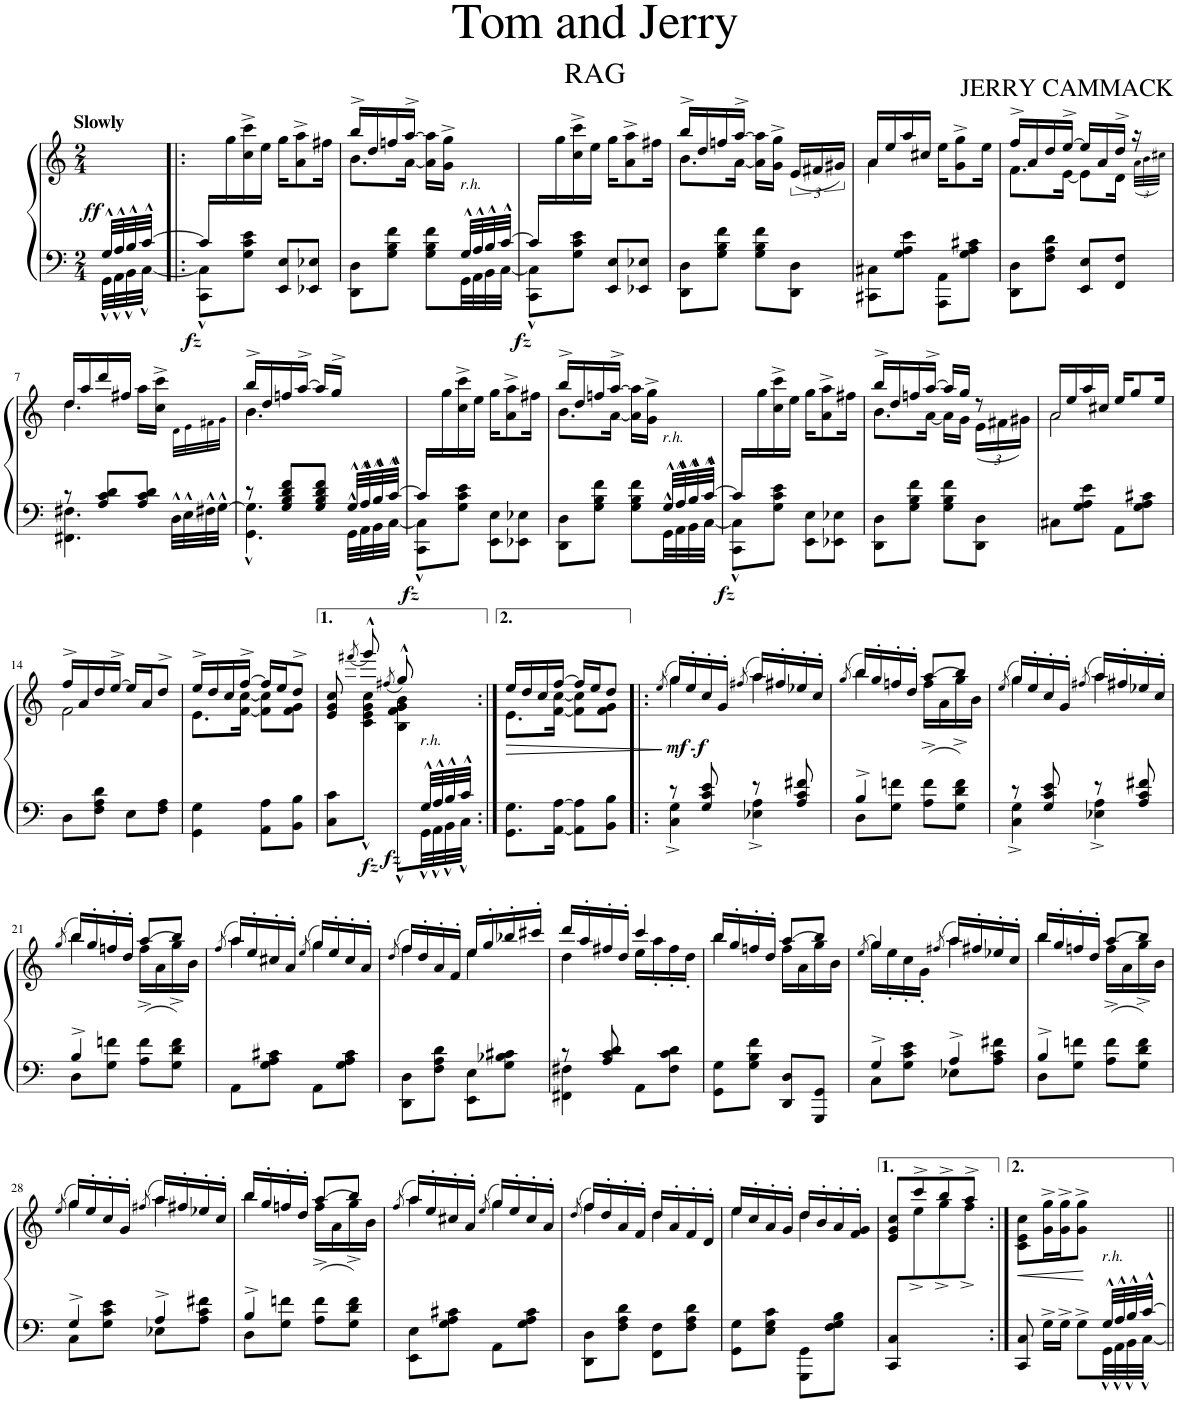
**kern	**kern	**dynam
*part1	*part1	*part1
*staff2	*staff1	*staff1/2
*I"Piano	*	*
*I'Pno.	*	*
*clefF4	*clefG2	*
*k[]	*k[]	*
*M2/4	*M2/4	*
=	=	=
*^	*	*
!	!	!LO:TX:a:B:t=Slowly	!
!	!	!	!LO:DY:b
32G^^/LLL	32GG^^\LLL	8ryy	ff
32A^^/	32AA^^\	.	.
32B^^/	32BB^^\	.	.
[>32c^^/JJJ	[<32C^^\JJJ	.	.
=1!|:	=1!|:	=1!|:	=1!|:
!	!	!	!LO:DY:b=2
16c/LL]	8CC\^^ 8C\]^^L	16ryy	fz
4..ryy	.	16gg\	.
.	8G\ 8c\ 8e\J	16cc\^ 16ccc\^	.
.	.	16ee\JJ	.
.	8EE/ 8E/L	16gg\KL	.
.	.	8a\^ 8aa\^	.
.	8EE-X/ 8E-X/J	.	.
.	.	16ff#X\Jk	.
=2	=2	=2	=2
*	*	*^	*
4.ryy	8DD\ 8D\L	16bb^/LL	8.b\L	.
.	.	16dd/	.	.
.	8G\ 8B\ 8f\J	16ffn/	.	.
.	.	[16aa^/JJ	[16a\Jk	.
.	8G\ 8B\ 8f\L	16a\] 16aa\]LL	8ryy	.
.	.	16g\^ 16gg\^JJ	.	.
!LO:TX:a:i:t=r.h.	!	!	!	!
32G^^/LLL	32GG^^\LL	8ryy	8ryy	.
32A^^/	32AA^^\	.	.	.
32B^^/	32BB^^\	.	.	.
[>32c^^/JJJ	[<32C^^\JJJ	.	.	.
*	*	*v	*v	*
=3	=3	=3	=3
!	!	!	!LO:DY:b=2
16c/LL]	8CC\^^ 8C\]^^L	16ryy	fz
4..ryy	.	16gg\	.
.	8G\ 8c\ 8e\J	16cc\^ 16ccc\^	.
.	.	16ee\JJ	.
.	8EE/ 8E/L	16gg\KL	.
.	.	8a\^ 8aa\^	.
.	8EE-X/ 8E-X/J	.	.
.	.	16ff#X\Jk	.
*v	*v	*	*
=4	=4	=4
*	*^	*
8DD\ 8D\L	16bb^/LL	8.b\L	.
.	16dd/	.	.
8G\ 8B\ 8f\J	16ffn/	.	.
.	[16aa^/JJ	[16a\Jk	.
8G\ 8B\ 8f\L	16a\] 16aa\]LL	4ryy	.
.	16g\^ 16gg\^JJ	.	.
8DD\ 8D\J	(<24e/LL	.	.
.	24f#X/	.	.
.	24g#X/JJ)	.	.
=5	=5	=5	=5
8CC#X\ 8C#X\L	16a/LL	4a\	.
.	16ee/	.	.
8G\ 8A\ 8e\J	16aa/	.	.
.	16cc#X/JJ	.	.
8AAA\ 8AA\L	16ee\KL	4ryy	.
.	8g\^> 8gg\^>	.	.
8G\ 8A\ 8c#X\J	.	.	.
.	16ee\Jk	.	.
=6	=6	=6	=6
8DD\ 8D\L	16ff^/LL	8.f\L	.
.	16a/	.	.
8F\ 8A\ 8d\J	16dd/	.	.
.	[16ee^/JJ	[16e\Jk	.
8EE/ 8E/L	16ee/LL]	8e\L]	.
.	16a/	.	.
8FF/ 8F/J	16dd^/JJ	16d\Jk	.
*	*	*Xbrackettup	*
.	16r	(48a!\LLL	.
.	.	48b!\	.
.	.	48cc#X!\JJJ)	.
!!LO:LB:g=z	!!
=7	=7	=7	=7
*^	*	*	*
8r	4.FF#X\ 4.F#X\	16dd/LL	4.dd\	.
.	.	16aa/	.	.
8A/ 8c/ 8d/L	.	16ddd/	.	.
.	.	16ff#X/JJ	.	.
8A/ 8c/ 8d/J	.	16aa\LL	.	.
.	.	16cc\^> 16ccc\^>JJ	.	.
32D^^\LLL	8ryy	32d!\LLL	8ryy	.
32E^^\	.	32e!\	.	.
32F#X^^\	.	32f#X!\	.	.
[>32G^^\JJJ	.	32g!\JJJ	.	.
=8	=8	=8	=8	=8
*	*^	*	*	*
4.ryy	8r	4.GG\^^ 4.G\]^^	16bb^/LL	4.b\	.
.	.	.	16dd/	.	.
.	8G/ 8B/ 8d/ 8f/L	.	16ffn/	.	.
.	.	.	[16aa^/JJ	.	.
.	8G/ 8B/ 8d/ 8f/J	.	16aa/LL]	.	.
.	.	.	16gg^/JJ	.	.
32G^^/LLL	32GG^^\LLL	8ryy	8ryy	8ryy	.
32A^^/	32AA^^\	.	.	.	.
32B^^/	32BB^^\	.	.	.	.
[>32c^^/JJJ	[<32C^^\JJJ	.	.	.	.
*	*v	*v	*	*	*
*	*	*v	*v	*
=9	=9	=9	=9
!	!	!	!LO:DY:b=2
16c/LL]	8CC\^^ 8C\]^^L	16ryy	fz
4..ryy	.	16gg\	.
.	8G\ 8c\ 8e\J	16cc\^ 16ccc\^	.
.	.	16ee\JJ	.
.	8EE\ 8E\L	16gg\KL	.
.	.	8a\^ 8aa\^	.
.	8EE-X\ 8E-X\J	.	.
.	.	16ff#X\Jk	.
=10	=10	=10	=10
*	*	*^	*
4.ryy	8DD\ 8D\L	16bb^/LL	8.b\L	.
.	.	16dd/	.	.
.	8G\ 8B\ 8f\J	16ffn/	.	.
.	.	[16aa^/JJ	[16a\Jk	.
.	8G\ 8B\ 8f\L	16a\] 16aa\]LL	8ryy	.
.	.	16g\^ 16gg\^JJ	.	.
!LO:TX:a:i:t=r.h.	!	!	!	!
32G^^/LLL	32GG^^\LL	8ryy	8ryy	.
32A^^/	32AA^^\	.	.	.
32B^^/	32BB^^\	.	.	.
[>32c^^/JJJ	[<32C^^\JJJ	.	.	.
*	*	*v	*v	*
=11	=11	=11	=11
!	!	!	!LO:DY:b=2
16c/LL]	8CC\^^ 8C\]^^L	16ryy	fz
4..ryy	.	16gg\	.
.	8G\ 8c\ 8e\J	16cc\^ 16ccc\^	.
.	.	16ee\JJ	.
.	8EE\ 8E\L	16gg\KL	.
.	.	8a\^ 8aa\^	.
.	8EE-X\ 8E-X\J	.	.
.	.	16ff#X\Jk	.
*v	*v	*	*
=12	=12	=12
*	*^	*
8DD\ 8D\L	16bb^/LL	8.b\L	.
.	16dd/	.	.
8G\ 8B\ 8f\J	16ffn/	.	.
.	[16aa^/JJ	[16a\Jk	.
8G\ 8B\ 8f\L	16aa/LL]	16a\LL]	.
.	16gg/JJ	16g\JJ	.
8DD\ 8D\J	8r	(24e\LL	.
.	.	24f#X\	.
.	.	24g#X\JJ)	.
=13	=13	=13	=13
8C#X\L	16a/LL	2a\	.
.	16ee/	.	.
8G\ 8A\ 8e\J	16aa/	.	.
.	16cc#X/JJ	.	.
8AA\L	16ee/KL	.	.
.	8gg/	.	.
8G\ 8A\ 8c#X\J	.	.	.
.	16ee/Jk	.	.
!!LO:LB:g=z	!!
=14	=14	=14	=14
8D\L	16ff^/LL	2f\	.
.	16a/	.	.
8F\ 8A\ 8d\J	16dd/	.	.
.	[16ee^/JJ	.	.
8E\L	16ee/LL]	.	.
.	16a/J	.	.
8F\ 8A\J	8dd^/J	.	.
=15	=15	=15	=15
4GG\ 4G\	16ee^/LL	8.e\L	.
.	16dd/	.	.
.	16cc/	.	.
.	[16ff^/JJ	[16f\ [16cc\Jk	.
8AA\ 8A\L	16ff/LL]	8f\] 8cc\]L	.
.	16ee/J	.	.
8BB\ 8B\J	8dd^/J	8f\ 8g\J	.
=16	=16	=16	=16
*^	*	*	*
*	*^	*	*	*
4.ryy	8C\ 8c\L	4ryy	8e/ 8g/ 8cc/	8ryy	.
.	.	.	(8qfff#X/	.	.
!	!	!	!	!	!LO:DY:b=2
.	4ryy	.	8ggg^^/)	8c\^^ 8e\^^ 8g\^^ 8cc\^^J	fz
.	.	.	(8qff#X/	.	.
!	!	!	!	!	!LO:DY:b=2
.	.	4ryy	8gg^^/)	8B\^^ 8f\^^ 8g\^^ 8b\^^L	fz
!LO:TX:a:i:t=r.h.	!	!	!	!	!
32G^^/LLL	32GG^^\LL	.	8ryy	8ryy	.
32A^^/	32AA^^\	.	.	.	.
32B^^/	32BB^^\	.	.	.	.
32c^^/JJJ	32C^^\JJJ	.	.	.	.
=17:|!	=17:|!	=17:|!	=17:|!	=17:|!	=17:|!
!	!	!	!	!	!LO:HP:b
*v	*v	*v	*	*	*
8.GG\ 8.G\L	16ee/LL	8.e\L	>
.	16dd/	.	.
.	16cc/	.	.
[16AA\ [16A\Jk	[16ff/JJ	[16f\ [16cc\Jk	.
8AA\] 8A\]L	16ff/LL]	8f\] 8cc\]L	.
.	16ee/J	.	.
8BB\ 8B\J	8dd/J	8f\ 8g\J	.
*	*v	*v	*
.	.	]
=18!|:	=18!|:	=18!|:
.	(8qee/	.
*^	*^	*
!	!	!	!	!LO:DY:b
!	!	!	!	!LO:DY:n=1:b
!	!	!	!	!LO:DY:n=2:b
8r	4C\^ 4G\^	16gg/LL)	4gg\	mf other-dynamics f
.	.	16ee'/	.	.
8G/ 8c/ 8e/	.	16cc'/	.	.
.	.	16g'/JJ	.	.
.	.	(8qff#X/	.	.
8r	4E-X\^ 4A\^	16aa/LL)	4aa\	.
.	.	16ff#X'/	.	.
8A/ 8c/ 8f#X/	.	16ee-X'/	.	.
.	.	16cc'/JJ	.	.
=19	=19	=19	=19	=19
.	.	(8qgg/	.	.
8D\L	4B^/	16bb/LL)	4bb\	.
.	.	16gg'/	.	.
8G\ 8fn\J	.	16ffn'/	.	.
.	.	16dd'/JJ	.	.
8A\^ 8f\^L	4ryy	(8aa/L	16ff\LL	.
.	.	.	16a\	.
8G\^ 8d\^ 8f\^J	.	8bb/J)	16gg\	.
.	.	.	16b\JJ	.
=20	=20	=20	=20	=20
.	.	(8qee/	.	.
8r	4C\^ 4G\^	16gg/LL)	4gg\	.
.	.	16ee'/	.	.
8G/ 8c/ 8e/	.	16cc'/	.	.
.	.	16g'/JJ	.	.
.	.	(8qff#X/	.	.
8r	4E-X\^ 4A\^	16aa/LL)	4aa\	.
.	.	16ff#X'/	.	.
8A/ 8c/ 8f#X/	.	16ee-X'/	.	.
.	.	16cc'/JJ	.	.
!!LO:LB:g=z	!!
=21	=21	=21	=21	=21
.	.	(8qgg/	.	.
8D\L	4B^/	16bb/LL)	4bb\	.
.	.	16gg'/	.	.
8G\ 8fn\J	.	16ffn'/	.	.
.	.	16dd'/JJ	.	.
8A\^ 8f\^L	4ryy	(8aa/L	16ff\LL	.
.	.	.	16a\	.
8G\^ 8d\^ 8f\^J	.	8bb/J)	16gg\	.
.	.	.	16b\JJ	.
*v	*v	*	*	*
=22	=22	=22	=22
.	(8qff/	.	.
8AA\L	16aa/LL)	4aa\	.
.	16ee'/	.	.
8G\ 8A\ 8c#X\J	16cc#X'/	.	.
.	16a'/JJ	.	.
.	(8qee/	.	.
8AA\L	16gg/LL)	4gg\	.
.	16ee'/	.	.
8G\ 8A\ 8c#\J	16cc#'/	.	.
.	16a'/JJ	.	.
=23	=23	=23	=23
.	(8qdd/	.	.
8DD\ 8D\L	16ff/LL)	4ff\	.
.	16dd'/	.	.
8F\ 8A\ 8d\J	16a'/	.	.
.	16f'/JJ	.	.
8EE\ 8E\L	16ee/LL	4ee\	.
.	16gg'/	.	.
8G\ 8B-X\ 8c#X\J	16bb-X'/	.	.
.	16ccc#X'/JJ	.	.
=24	=24	=24	=24
*^	*	*	*
8r	4FF#X\ 4F#X\	16ddd/LL	4dd\	.
.	.	16aa'/	.	.
8A/ 8c/ 8d/	.	16ff#X'/	.	.
.	.	16dd'/JJ	.	.
8AA\L	4ryy	4ccc/	16ee\LL	.
.	.	.	16aa'\	.
8F#\ 8c\ 8d\J	.	.	16ff#'\	.
.	.	.	16dd'\JJ	.
*v	*v	*	*	*
=25	=25	=25	=25
8GG\ 8G\L	16bb/LL	4bb\	.
.	16gg'/	.	.
8G\ 8B\ 8f\J	16ffn'/	.	.
.	16dd'/JJ	.	.
8DD/ 8D/L	(8aa/L	16ff\LL	.
.	.	16a\	.
8GGG/ 8GG/J	8bb/J)	16gg\	.
.	.	16b\JJ	.
=26	=26	=26	=26
.	(8qee/	.	.
*^	*	*	*
4G^/	8C\L	16gg\LL)	4gg/	.
.	.	16ee'\	.	.
.	8G\ 8c\ 8e\J	16cc'\	.	.
.	.	16g'\JJ	.	.
.	.	(8qff#X/	.	.
4A^/	8E-X\L	16aa/LL)	4aa\	.
.	.	16ff#X'/	.	.
.	8A\ 8c\ 8f#X\J	16ee-X'/	.	.
.	.	16cc'/JJ	.	.
=27	=27	=27	=27	=27
8D\L	4B^/	16bb/LL	4bb\	.
.	.	16gg'/	.	.
8G\ 8fn\J	.	16ffn'/	.	.
.	.	16dd'/JJ	.	.
8A\^ 8f\^L	4ryy	(8aa/L	16ff\LL	.
.	.	.	16a\	.
8G\^ 8d\^ 8f\^J	.	8bb/J)	16gg\	.
.	.	.	16b\JJ	.
!!LO:LB:g=z	!!
=28	=28	=28	=28	=28
.	.	(8qee/	.	.
4G^/	8C\L	16gg/LL)	4gg\	.
.	.	16ee'/	.	.
.	8G\ 8c\ 8e\J	16cc'/	.	.
.	.	16g'/JJ	.	.
.	.	(8qff#X/	.	.
4A^/	8E-X\L	16aa/LL)	4aa\	.
.	.	16ff#X'/	.	.
.	8A\ 8c\ 8f#X\J	16ee-X'/	.	.
.	.	16cc'/JJ	.	.
=29	=29	=29	=29	=29
8D\L	4B^/	16bb/LL	4bb\	.
.	.	16gg'/	.	.
8G\ 8fn\J	.	16ffn'/	.	.
.	.	16dd'/JJ	.	.
8A\^ 8f\^L	4ryy	(8aa/L	16ff\LL	.
.	.	.	16a\	.
8G\^ 8d\^ 8f\^J	.	8bb/J)	16gg\	.
.	.	.	16b\JJ	.
*v	*v	*	*	*
=30	=30	=30	=30
.	(8qff/	.	.
8EE\ 8E\L	16aa/LL)	4aa\	.
.	16ee'/	.	.
8G\ 8A\ 8c#X\J	16cc#X'/	.	.
.	16a'/JJ	.	.
.	(8qee/	.	.
8AA\L	16gg/LL)	4gg\	.
.	16ee'/	.	.
8G\ 8A\ 8c#\J	16cc#'/	.	.
.	16a'/JJ	.	.
=31	=31	=31	=31
.	(8qdd/	.	.
8DD\ 8D\L	16ff/LL)	4ff\	.
.	16dd'/	.	.
8F\ 8A\ 8d\J	16a'/	.	.
.	16f'/JJ	.	.
8FF\ 8F\L	16dd/LL	4dd\	.
.	16a'/	.	.
8F\ 8A\ 8d\J	16f'/	.	.
.	16d'/JJ	.	.
=32	=32	=32	=32
8GG\ 8G\L	16ee/LL	4ee\	.
.	16cc'/	.	.
8E\ 8G\ 8c\J	16a'/	.	.
.	16g'/JJ	.	.
8GGG\ 8GG\L	16dd/LL	4dd\	.
.	16b'/	.	.
8F\ 8G\ 8B\J	16a'/	.	.
.	16f/' 16g/'JJ	.	.
=33	=33	=33	=33
8CC/ 8C/L	8e/ 8g/ 8cc/L	8ryy	.
4.ryy	8ccc^>/	8ee^<\	.
.	8bb^>/	8gg^<\	.
.	8aa^>/J	8ff^<\J	.
=34:|!	=34:|!	=34:|!	=34:|!
*^	*	*	*
!	!	!	!	!LO:HP:b
*	*	*v	*v	*
4.ryy	8CC/ 8C/	8c\ 8e\ 8cc\L	<
.	16G^\LL	16g\^ 16gg\^L	.
.	16G^\JJ	16g\^ 16gg\^J	.
.	8G^\L	8g\^ 8gg\^J	.
!LO:TX:a:i:t=r.h.	!	!	!
32G^^/LLL	32GG^^\LL	8ryy	[
32A^^/	32AA^^\	.	.
32B^^/	32BB^^\	.	.
[>32c^^/JJJ	[<32C^^\JJJ	.	.
*v	*v	*	*
=||	=||	=||
*-	*-	*-
